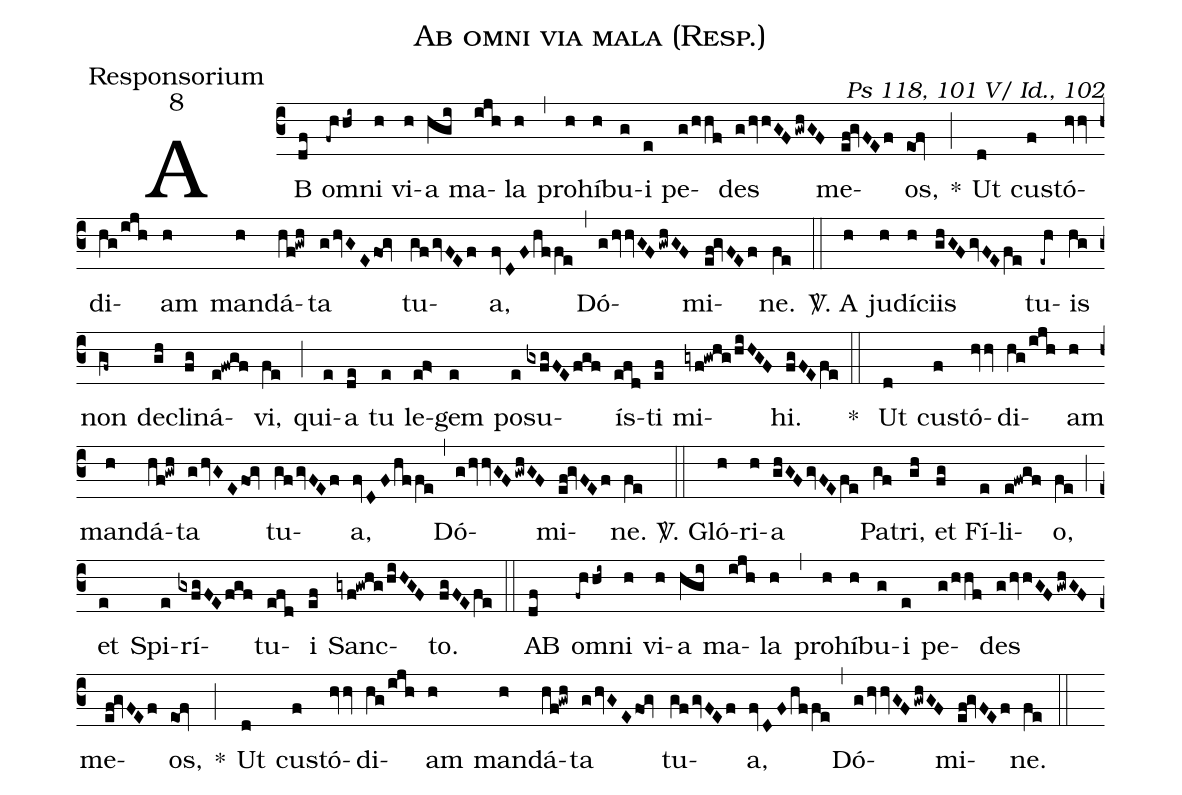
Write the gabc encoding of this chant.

name:Ab omni via mala (Resp.);
office-part:Responsorium;
mode:8;
commentary:Ps 118, 101 V/ Id., 102;
%%
(c3)AB(df) om(-fhhi~)ni(h) vi(h)a(hgi) ma(ijh)la(h) (,) pro(h)hí(h)bu(g)i(e) pe(g/hhf)des(g/hvhGF/gwhGF) me(ef!gvFEf)os,(eof) *(;) Ut(d) cus(f)tó(hvhv)di(hg/ijh)am(h) man(h)dá(hf!gwh)ta(g/hvGEfog) tu(gf/gvFEf)a,(fvDFhffe) (,) Dó(g/hvhvGF/gwhGF)mi(ef!gvFEf)ne.(fe) (::)

<sp>V/</sp>. A(h) ju(h)dí(h)ciis(ghGFgvFEfe) tu(-eh)is(hg) non(gf~) de(gh)cli(fg)ná(e!fwgf)vi,(fe) (;) qui(e)a(de) tu(e) le(ef>)gem(e) po(e)su(gxfgFEfgf)ís(efd)ti(ef) mi(gyf!gwhg/hiHGF)hi.(fgFEfe) (::)
*() Ut(d) cus(f)tó(hvhv)di(hg/ijh)am(h) man(h)dá(hf!gwh)ta(g/hvGEfog) tu(gf/gvFEf)a,(fvDFhffe) (,) Dó(g/hvhvGF/gwhGF)mi(ef!gvFEf)ne.(fe) (::)

<sp>V/</sp>. Gló(h)ri(h)a(ghGFgvFEfe) Pa(gf)tri,(gh) et(fg) Fí(e)li(e!fwgf)o,(fe) (;) et(e) Spi(e)rí(gxfgFEfgf)tu(efd)i(ef) Sanc(gyf!gwhg/hiHGF)to.(fgFEfe) (::)

AB(df) om(-fhhi~)ni(h) vi(h)a(hgi) ma(ijh)la(h) (,) pro(h)hí(h)bu(g)i(e) pe(g/hhf)des(g/hvhGF/gwhGF) me(ef!gvFEf)os,(eof) *(;) Ut(d) cus(f)tó(hvhv)di(hg/ijh)am(h) man(h)dá(hf!gwh)ta(g/hvGEfog) tu(gf/gvFEf)a,(fvDFhffe) (,) Dó(g/hvhvGF/gwhGF)mi(ef!gvFEf)ne.(fe) (::)
